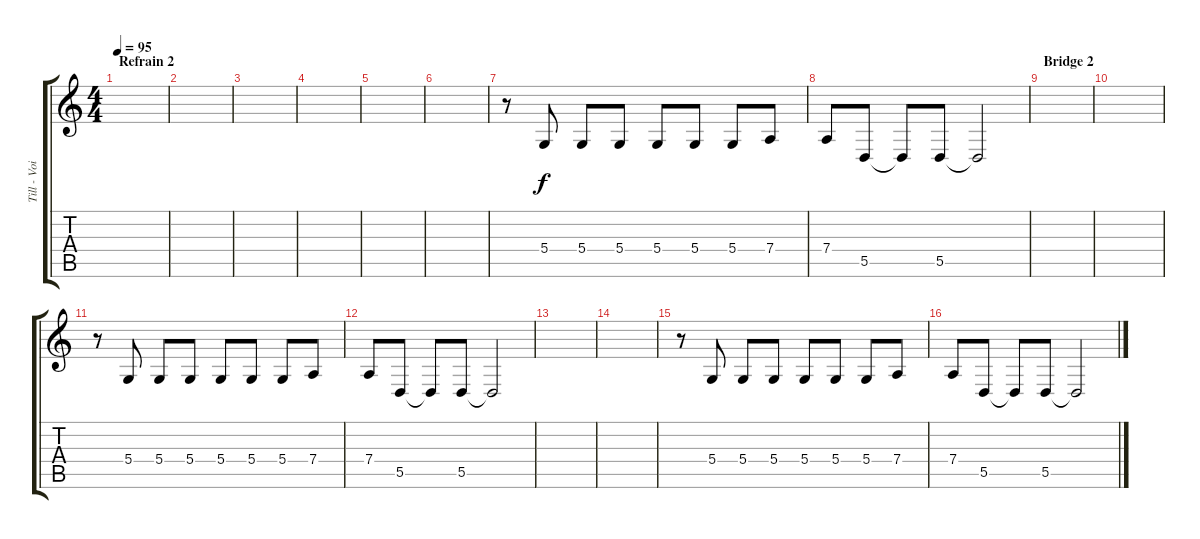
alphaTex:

\track ("Till - Voice" "Till - Voi") {instrument trombone}
\staff {score tabs}
\tuning (E4 B3 G3 D3 A2 E2) {hide}
\ts (4 4)
\section ("" "Refrain 2")
\tempo 95
\clef g2
\ks c
|
|
|
|
|
|
r.8 5.4.8 5.4.8 5.4.8 5.4.8 5.4.8 5.4.8 7.4.8 |
7.4.8 5.5.8 5.5{t}.8 5.5.8 5.5{t}.2 |
\section ("" "Bridge 2")
|
|
r.8 5.4.8 5.4.8 5.4.8 5.4.8 5.4.8 5.4.8 7.4.8 |
7.4.8 5.5.8 5.5{t}.8 5.5.8 5.5{t}.2 |
|
|
r.8 5.4.8 5.4.8 5.4.8 5.4.8 5.4.8 5.4.8 7.4.8 |
7.4.8 5.5.8 5.5{t}.8 5.5.8 5.5{t}.2
